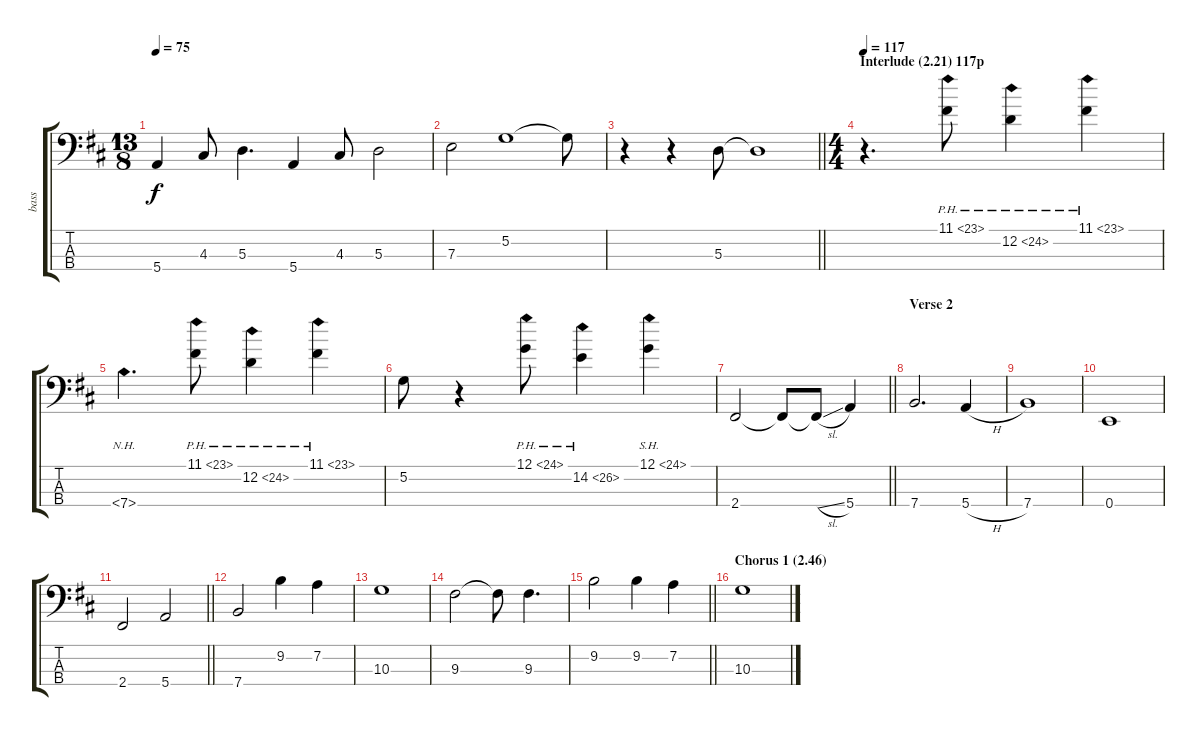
\track ("bass" "bass") {instrument electricbassfinger}
\staff {score tabs}
\tuning (G2 D2 A1 E1) {hide}
\ts (13 8)
\tempo 75
\clef f4
\ks d
5.4.4{dy f} 4.3.8 5.3.4{d} 5.4.4 4.3.8 5.3.2 |
7.3.2 5.2.1 5.2{t}.8 |
\barLineRight lightlight
r.4 r.4 5.3.8 5.3{t}.1 |
\ts (4 4)
\section ("" "Interlude (2.21) 117p")
\tempo 117
r.4{d} 11.1{ph 12}.8 12.2{ph 12}.4 11.1{ph 12}.4 |
7.4{nh}.4{d} 11.1{ph 12}.8 12.2{ph 12}.4 11.1{ph 12}.4 |
5.2.8 r.4 12.1{ph 12}.8 14.2{ph 12}.4 12.1{sh 12}.4 |
\barLineRight lightlight
2.4.2 2.4{t}.8 2.4{sl t}.8 5.4.4 |
\section ("" "Verse 2")
7.4.2{d} 5.4{h}.4 |
7.4.1 |
0.4.1 |
\barLineRight lightlight
2.4.2 5.4.2 |
7.4.2 9.2.4 7.2.4 |
10.3.1 |
9.3.2 9.3{t}.8 9.3.4{d} |
\barLineRight lightlight
9.2.2 9.2.4 7.2.4 |
\section ("" "Chorus 1 (2.46)")
10.3.1
